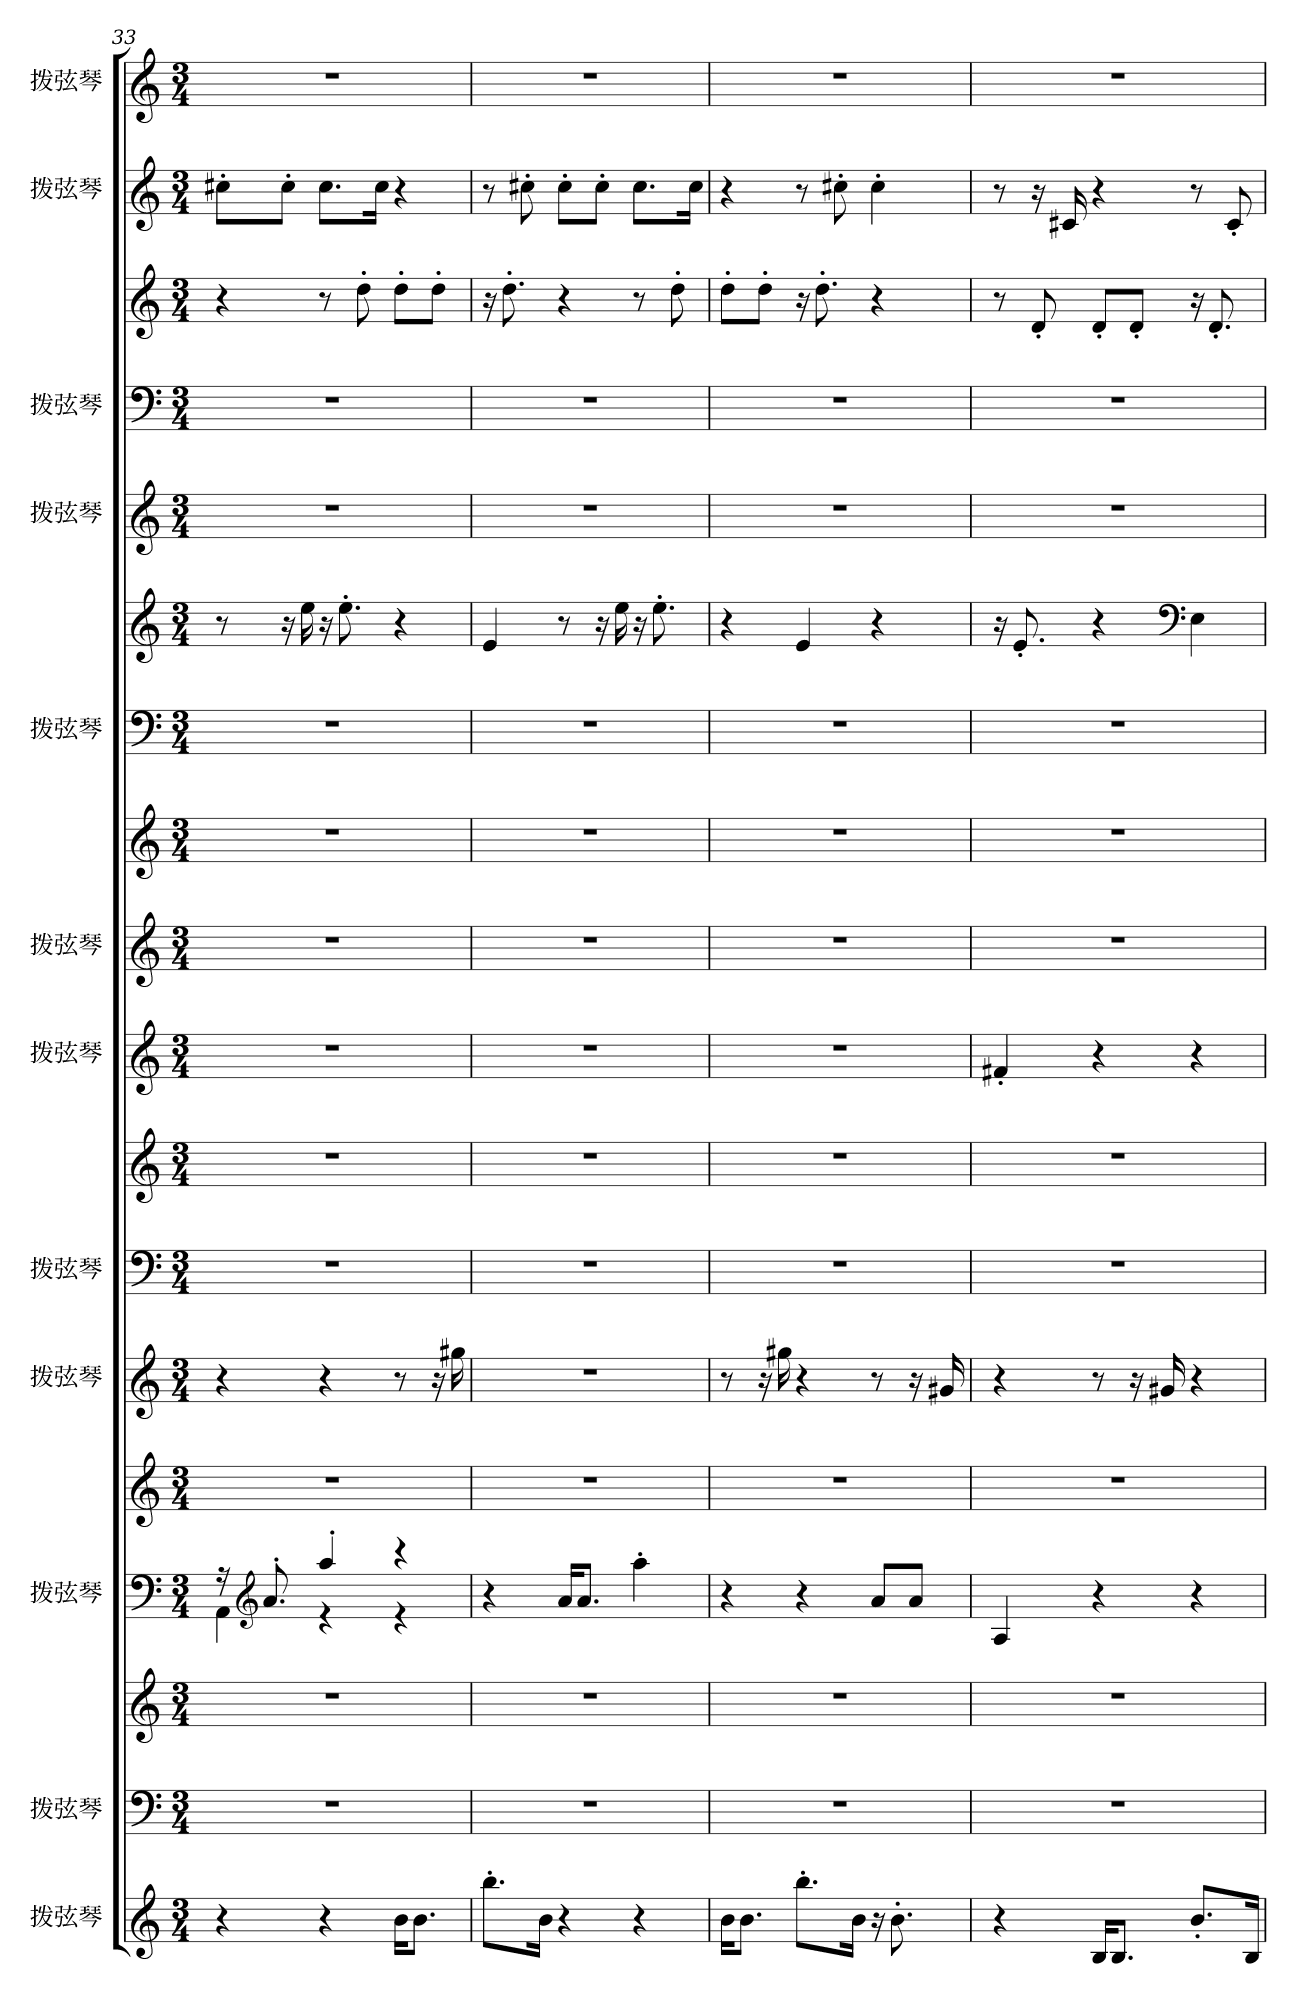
**kern	**kern	**kern	**kern	**kern	**kern	**kern	**kern	**kern	**kern	**kern	**kern	**kern	**kern	**kern	**kern	**kern	**kern
*part12	*part11	*part11	*part10	*part10	*part9	*part8	*part8	*part7	*part6	*part6	*part5	*part5	*part4	*part3	*part3	*part2	*part1
*staff18	*staff17	*staff16	*staff15	*staff14	*staff13	*staff12	*staff11	*staff10	*staff9	*staff8	*staff7	*staff6	*staff5	*staff4	*staff3	*staff2	*staff1
*I"拨弦琴	*I"拨弦琴	*	*I"拨弦琴	*	*I"拨弦琴	*I"拨弦琴	*	*I"拨弦琴	*I"拨弦琴	*	*I"拨弦琴	*	*I"拨弦琴	*I"拨弦琴	*	*I"拨弦琴	*I"拨弦琴
*clefG2	*clefF4	*clefG2	*clefF4	*clefG2	*clefG2	*clefF4	*clefG2	*clefG2	*clefG2	*clefG2	*clefF4	*clefG2	*clefG2	*clefF4	*clefG2	*clefG2	*clefG2
*k[]	*k[]	*k[]	*k[]	*k[]	*k[]	*k[]	*k[]	*k[]	*k[]	*k[]	*k[]	*k[]	*k[]	*k[]	*k[]	*k[]	*k[]
*M3/4	*M3/4	*M3/4	*M3/4	*M3/4	*M3/4	*M3/4	*M3/4	*M3/4	*M3/4	*M3/4	*M3/4	*M3/4	*M3/4	*M3/4	*M3/4	*M3/4	*M3/4
=33	=33	=33	=33	=33	=33	=33	=33	=33	=33	=33	=33	=33	=33	=33	=33	=33	=33
*	*	*	*^	*	*	*	*	*	*	*	*	*	*	*	*	*	*
4r	2.r	2.r	16r	4AA\	2.r	4r	2.r	2.r	2.r	2.r	2.r	2.r	8r	2.r	2.r	4r	8cc#X'\L	2.r
*	*	*	*clefG2	*	*	*	*	*	*	*	*	*	*	*	*	*	*	*
.	.	.	8.a'/	.	.	.	.	.	.	.	.	.	.	.	.	.	.	.
.	.	.	.	.	.	.	.	.	.	.	.	.	16r	.	.	.	8cc#'\J	.
.	.	.	.	.	.	.	.	.	.	.	.	.	16ee\	.	.	.	.	.
4r	.	.	4aa'/	4r	.	4r	.	.	.	.	.	.	16r	.	.	8r	8.cc#\L	.
.	.	.	.	.	.	.	.	.	.	.	.	.	8.ee'\	.	.	.	.	.
.	.	.	.	.	.	.	.	.	.	.	.	.	.	.	.	8dd'\	.	.
.	.	.	.	.	.	.	.	.	.	.	.	.	.	.	.	.	16cc#\Jk	.
16b\KL	.	.	4r	4r	.	8r	.	.	.	.	.	.	4r	.	.	8dd'\L	4r	.
8.b\J	.	.	.	.	.	.	.	.	.	.	.	.	.	.	.	.	.	.
.	.	.	.	.	.	16r	.	.	.	.	.	.	.	.	.	8dd'\J	.	.
.	.	.	.	.	.	16gg#X\	.	.	.	.	.	.	.	.	.	.	.	.
*	*	*	*v	*v	*	*	*	*	*	*	*	*	*	*	*	*	*	*
!!LO:PB:g=z
=34	=34	=34	=34	=34	=34	=34	=34	=34	=34	=34	=34	=34	=34	=34	=34	=34	=34
8.bb'\L	2.r	2.r	4r	2.r	2.r	2.r	2.r	2.r	2.r	2.r	2.r	4e/	2.r	2.r	16r	8r	2.r
.	.	.	.	.	.	.	.	.	.	.	.	.	.	.	8.dd'\	.	.
.	.	.	.	.	.	.	.	.	.	.	.	.	.	.	.	8cc#X'\	.
16b\Jk	.	.	.	.	.	.	.	.	.	.	.	.	.	.	.	.	.
4r	.	.	16a/KL	.	.	.	.	.	.	.	.	8r	.	.	4r	8cc#'\L	.
.	.	.	8.a/J	.	.	.	.	.	.	.	.	.	.	.	.	.	.
.	.	.	.	.	.	.	.	.	.	.	.	16r	.	.	.	8cc#'\J	.
.	.	.	.	.	.	.	.	.	.	.	.	16ee\	.	.	.	.	.
4r	.	.	4aa'\	.	.	.	.	.	.	.	.	16r	.	.	8r	8.cc#\L	.
.	.	.	.	.	.	.	.	.	.	.	.	8.ee'\	.	.	.	.	.
.	.	.	.	.	.	.	.	.	.	.	.	.	.	.	8dd'\	.	.
.	.	.	.	.	.	.	.	.	.	.	.	.	.	.	.	16cc#\Jk	.
=35	=35	=35	=35	=35	=35	=35	=35	=35	=35	=35	=35	=35	=35	=35	=35	=35	=35
16b\KL	2.r	2.r	4r	2.r	8r	2.r	2.r	2.r	2.r	2.r	2.r	4r	2.r	2.r	8dd'\L	4r	2.r
8.b\J	.	.	.	.	.	.	.	.	.	.	.	.	.	.	.	.	.
.	.	.	.	.	16r	.	.	.	.	.	.	.	.	.	8dd'\J	.	.
.	.	.	.	.	16gg#X\	.	.	.	.	.	.	.	.	.	.	.	.
8.bb'\L	.	.	4r	.	4r	.	.	.	.	.	.	4e/	.	.	16r	8r	.
.	.	.	.	.	.	.	.	.	.	.	.	.	.	.	8.dd'\	.	.
.	.	.	.	.	.	.	.	.	.	.	.	.	.	.	.	8cc#X'\	.
16b\Jk	.	.	.	.	.	.	.	.	.	.	.	.	.	.	.	.	.
16r	.	.	8a/L	.	8r	.	.	.	.	.	.	4r	.	.	4r	4cc#'\	.
8.b'\	.	.	.	.	.	.	.	.	.	.	.	.	.	.	.	.	.
.	.	.	8a/J	.	16r	.	.	.	.	.	.	.	.	.	.	.	.
.	.	.	.	.	16g#X/	.	.	.	.	.	.	.	.	.	.	.	.
=36	=36	=36	=36	=36	=36	=36	=36	=36	=36	=36	=36	=36	=36	=36	=36	=36	=36
4r	2.r	2.r	4A/	2.r	4r	2.r	2.r	4f#X'/	2.r	2.r	2.r	16r	2.r	2.r	8r	8r	2.r
.	.	.	.	.	.	.	.	.	.	.	.	8.e'/	.	.	.	.	.
.	.	.	.	.	.	.	.	.	.	.	.	.	.	.	8d'/	16r	.
.	.	.	.	.	.	.	.	.	.	.	.	.	.	.	.	16c#X/	.
16B/KL	.	.	4r	.	8r	.	.	4r	.	.	.	4r	.	.	8d'/L	4r	.
8.B/J	.	.	.	.	.	.	.	.	.	.	.	.	.	.	.	.	.
.	.	.	.	.	16r	.	.	.	.	.	.	.	.	.	8d'/J	.	.
.	.	.	.	.	16g#X/	.	.	.	.	.	.	.	.	.	.	.	.
*	*	*	*	*	*	*	*	*	*	*	*	*clefF4	*	*	*	*	*
8.b'/L	.	.	4r	.	4r	.	.	4r	.	.	.	4E\	.	.	16r	8r	.
.	.	.	.	.	.	.	.	.	.	.	.	.	.	.	8.d'/	.	.
.	.	.	.	.	.	.	.	.	.	.	.	.	.	.	.	8c#'/	.
16B/Jk	.	.	.	.	.	.	.	.	.	.	.	.	.	.	.	.	.
=	=	=	=	=	=	=	=	=	=	=	=	=	=	=	=	=	=
*-	*-	*-	*-	*-	*-	*-	*-	*-	*-	*-	*-	*-	*-	*-	*-	*-	*-
